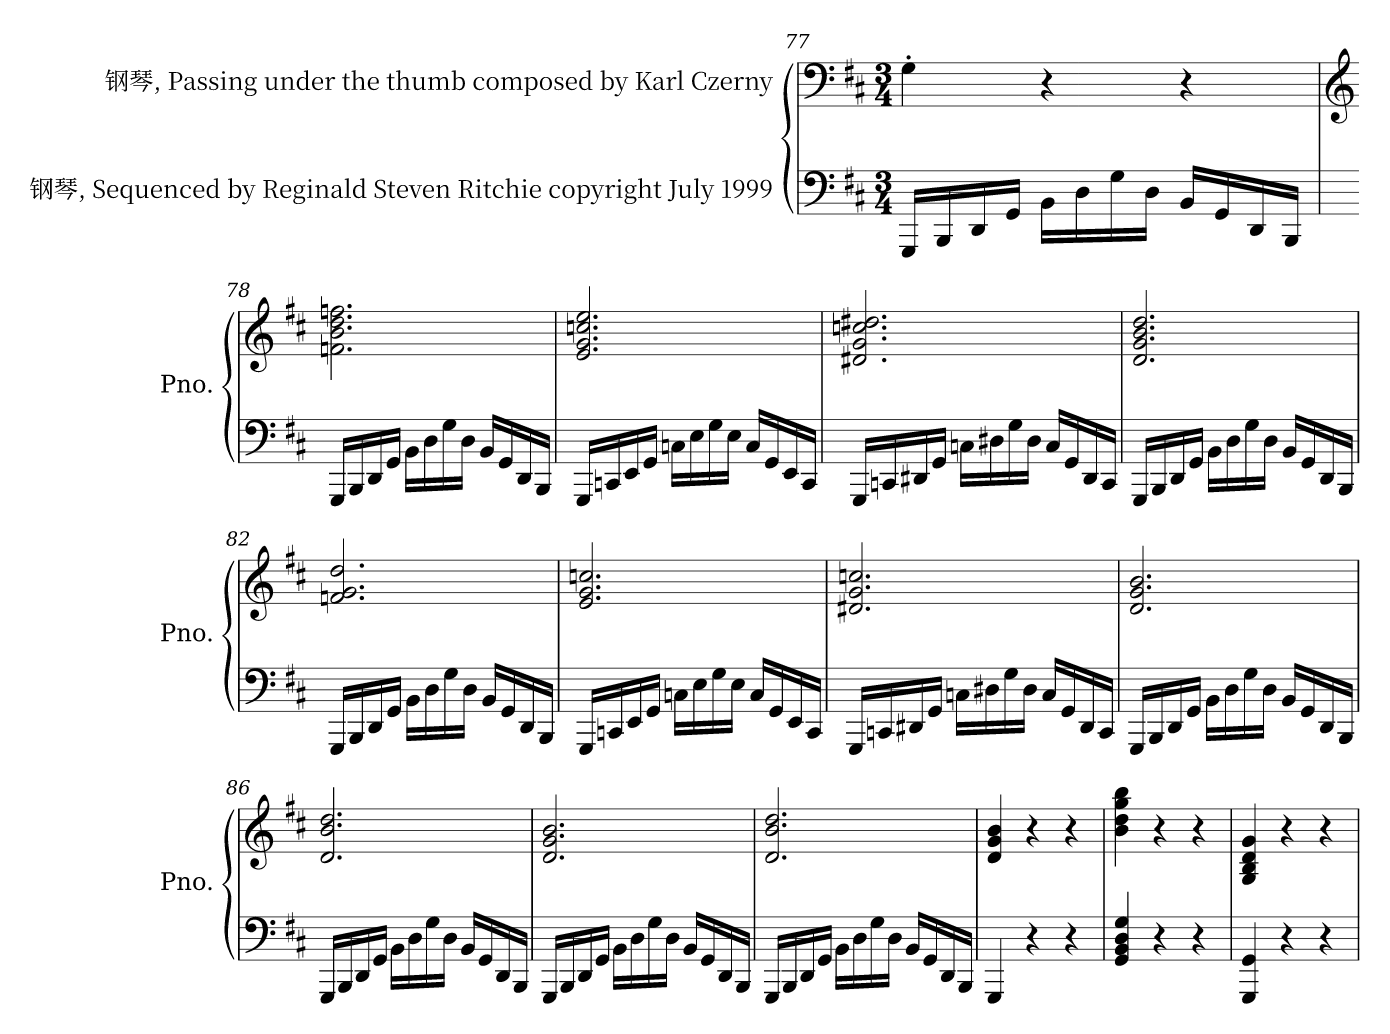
**kern	**kern
*part2	*part1
*staff2	*staff1
*I"钢琴, Sequenced by Reginald Steven Ritchie copyright July 1999	*I"钢琴, Passing under the thumb composed by Karl Czerny
*	*I'Pno.
!!LO:LB:g=z
*clefF4	*clefF4
*k[f#c#]	*k[f#c#]
*M3/4	*M3/4
=77	=77
16GGG/LL	4G'\
16BBB/	.
16DD/	.
16GG/JJ	.
16BB\LL	4r
16D\	.
16G\	.
16D\JJ	.
16BB/LL	4r
16GG/	.
16DD/	.
16BBB/JJ	.
=78	=78
*	*clefG2
16GGG/LL	2.fn\ 2.b\ 2.dd\ 2.ffn\
16BBB/	.
16DD/	.
16GG/JJ	.
16BB\LL	.
16D\	.
16G\	.
16D\JJ	.
16BB/LL	.
16GG/	.
16DD/	.
16BBB/JJ	.
=79	=79
16GGG/LL	2.e/ 2.g/ 2.ccn/ 2.ee/
16CCn/	.
16EE/	.
16GG/JJ	.
16Cn\LL	.
16E\	.
16G\	.
16E\JJ	.
16C/LL	.
16GG/	.
16EE/	.
16CC/JJ	.
!!LO:LB:g=z
=80	=80
16GGG/LL	2.d#X/ 2.g/ 2.ccn/ 2.dd#X/
16CCn/	.
16DD#X/	.
16GG/JJ	.
16Cn\LL	.
16D#X\	.
16G\	.
16D#\JJ	.
16C/LL	.
16GG/	.
16DD#/	.
16CC/JJ	.
=81	=81
16GGG/LL	2.d/ 2.g/ 2.b/ 2.dd/
16BBB/	.
16DD/	.
16GG/JJ	.
16BB\LL	.
16D\	.
16G\	.
16D\JJ	.
16BB/LL	.
16GG/	.
16DD/	.
16BBB/JJ	.
=82	=82
16GGG/LL	2.fn/ 2.g/ 2.dd/
16BBB/	.
16DD/	.
16GG/JJ	.
16BB\LL	.
16D\	.
16G\	.
16D\JJ	.
16BB/LL	.
16GG/	.
16DD/	.
16BBB/JJ	.
!!LO:PB:g=z
=83	=83
16GGG/LL	2.e/ 2.g/ 2.ccn/
16CCn/	.
16EE/	.
16GG/JJ	.
16Cn\LL	.
16E\	.
16G\	.
16E\JJ	.
16C/LL	.
16GG/	.
16EE/	.
16CC/JJ	.
=84	=84
16GGG/LL	2.d#X/ 2.g/ 2.ccn/
16CCn/	.
16DD#X/	.
16GG/JJ	.
16Cn\LL	.
16D#X\	.
16G\	.
16D#\JJ	.
16C/LL	.
16GG/	.
16DD#/	.
16CC/JJ	.
=85	=85
16GGG/LL	2.d/ 2.g/ 2.b/
16BBB/	.
16DD/	.
16GG/JJ	.
16BB\LL	.
16D\	.
16G\	.
16D\JJ	.
16BB/LL	.
16GG/	.
16DD/	.
16BBB/JJ	.
!!LO:LB:g=z
=86	=86
16GGG/LL	2.d/ 2.b/ 2.dd/
16BBB/	.
16DD/	.
16GG/JJ	.
16BB\LL	.
16D\	.
16G\	.
16D\JJ	.
16BB/LL	.
16GG/	.
16DD/	.
16BBB/JJ	.
=87	=87
16GGG/LL	2.d/ 2.g/ 2.b/
16BBB/	.
16DD/	.
16GG/JJ	.
16BB\LL	.
16D\	.
16G\	.
16D\JJ	.
16BB/LL	.
16GG/	.
16DD/	.
16BBB/JJ	.
=88	=88
16GGG/LL	2.d/ 2.b/ 2.dd/
16BBB/	.
16DD/	.
16GG/JJ	.
16BB\LL	.
16D\	.
16G\	.
16D\JJ	.
16BB/LL	.
16GG/	.
16DD/	.
16BBB/JJ	.
=89	=89
4GGG/	4d/ 4g/ 4b/
4r	4r
4r	4r
!!LO:LB:g=z
=90	=90
4GG/ 4BB/ 4D/ 4G/	4b\ 4dd\ 4gg\ 4bb\
4r	4r
4r	4r
=91	=91
4GGG/ 4GG/	4G/ 4B/ 4d/ 4g/
4r	4r
4r	4r
=	=
*-	*-
